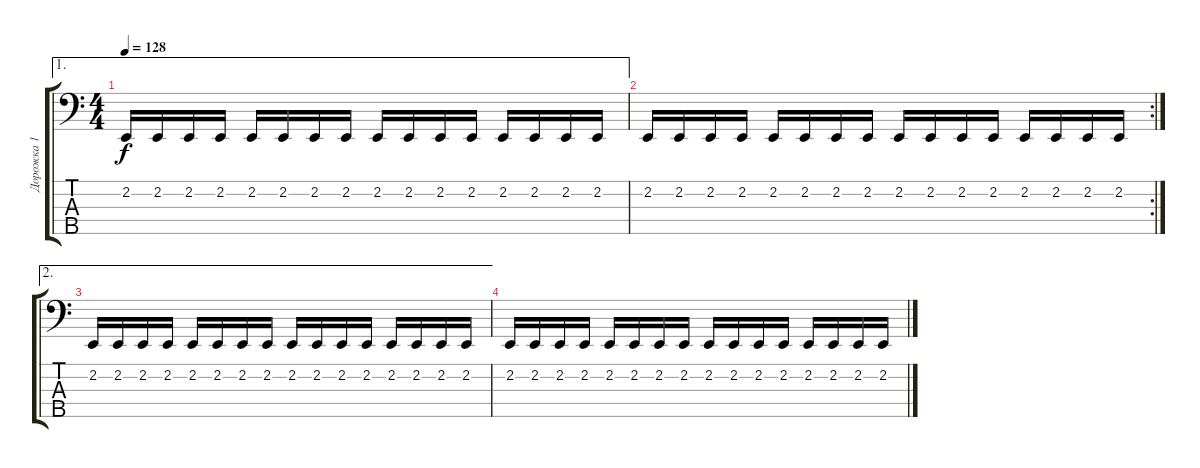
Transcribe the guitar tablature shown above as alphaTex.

\track ("Дорожка 1" "Дорожка 1") {instrument synthbrass1}
\staff {score tabs}
\tuning (G2 D2 A1 E1 B0) {hide}
\ae 1
\ts (4 4)
\tempo 128
\clef f4
\ks c
2.2.16{dy f} 2.2.16 2.2.16 2.2.16 2.2.16 2.2.16 2.2.16 2.2.16 2.2.16 2.2.16 2.2.16 2.2.16 2.2.16 2.2.16 2.2.16 2.2.16 |
\rc 2
2.2.16 2.2.16 2.2.16 2.2.16 2.2.16 2.2.16 2.2.16 2.2.16 2.2.16 2.2.16 2.2.16 2.2.16 2.2.16 2.2.16 2.2.16 2.2.16 |
\ae 2
2.2.16 2.2.16 2.2.16 2.2.16 2.2.16 2.2.16 2.2.16 2.2.16 2.2.16 2.2.16 2.2.16 2.2.16 2.2.16 2.2.16 2.2.16 2.2.16 |
2.2.16 2.2.16 2.2.16 2.2.16 2.2.16 2.2.16 2.2.16 2.2.16 2.2.16 2.2.16 2.2.16 2.2.16 2.2.16 2.2.16 2.2.16 2.2.16
